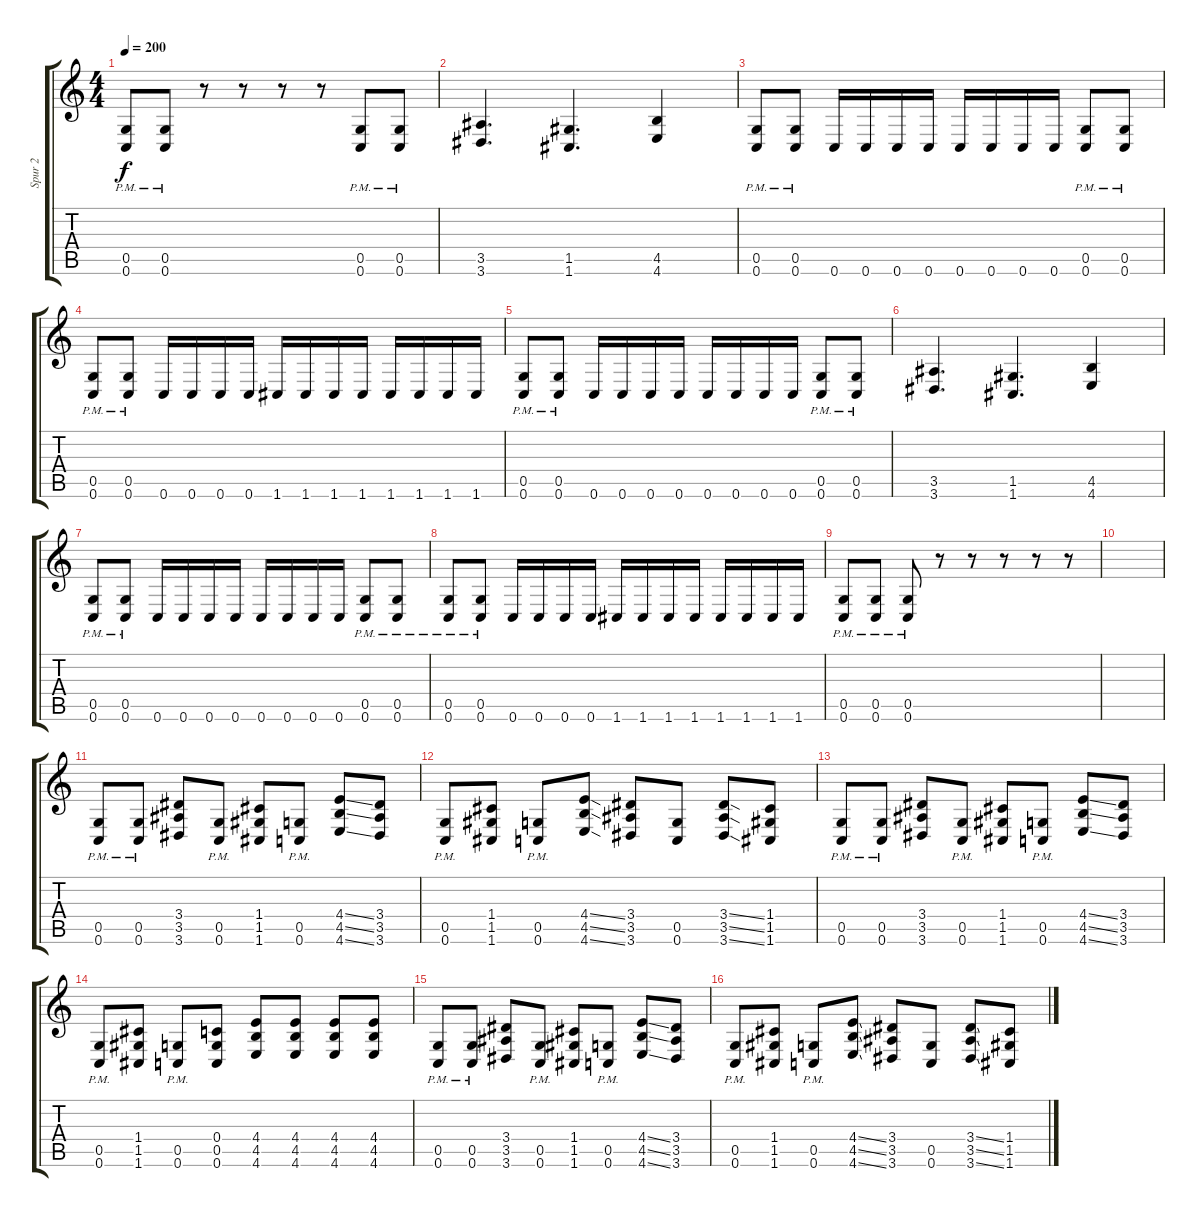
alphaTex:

\track ("Spur 2" "Spur 2") {instrument distortionguitar}
\staff {score tabs}
\tuning (D4 A3 F3 C3 G2 C2) {hide}
\ts (4 4)
\tempo 200
\clef g2
\ks c
(0.5{pm} 0.6{pm}).8{dy f} (0.5{pm} 0.6{pm}).8 r.8 r.8 r.8 r.8 (0.5{pm} 0.6{pm}).8 (0.5{pm} 0.6{pm}).8 |
(3.5 3.6).4{d} (1.5 1.6).4{d} (4.5 4.6).4 |
(0.5{pm} 0.6{pm}).8 (0.5{pm} 0.6{pm}).8 0.6.16 0.6.16 0.6.16 0.6.16 0.6.16 0.6.16 0.6.16 0.6.16 (0.5{pm} 0.6{pm}).8 (0.5{pm} 0.6{pm}).8 |
(0.5{pm} 0.6{pm}).8 (0.5{pm} 0.6{pm}).8 0.6.16 0.6.16 0.6.16 0.6.16 1.6.16 1.6.16 1.6.16 1.6.16 1.6.16 1.6.16 1.6.16 1.6.16 |
(0.5{pm} 0.6{pm}).8 (0.5{pm} 0.6{pm}).8 0.6.16 0.6.16 0.6.16 0.6.16 0.6.16 0.6.16 0.6.16 0.6.16 (0.5{pm} 0.6{pm}).8 (0.5{pm} 0.6{pm}).8 |
(3.5 3.6).4{d} (1.5 1.6).4{d} (4.5 4.6).4 |
(0.5{pm} 0.6{pm}).8 (0.5{pm} 0.6{pm}).8 0.6.16 0.6.16 0.6.16 0.6.16 0.6.16 0.6.16 0.6.16 0.6.16 (0.5{pm} 0.6{pm}).8 (0.5{pm} 0.6{pm}).8 |
(0.5{pm} 0.6{pm}).8 (0.5{pm} 0.6{pm}).8 0.6.16 0.6.16 0.6.16 0.6.16 1.6.16 1.6.16 1.6.16 1.6.16 1.6.16 1.6.16 1.6.16 1.6.16 |
(0.5{pm} 0.6{pm}).8 (0.5{pm} 0.6{pm}).8 (0.5{pm} 0.6{pm}).8 r.8 r.8 r.8 r.8 r.8 |
|
(0.5{pm} 0.6{pm}).8 (0.5{pm} 0.6{pm}).8 (3.4 3.5 3.6).8 (0.5{pm} 0.6{pm}).8 (1.4 1.5 1.6).8 (0.5{pm} 0.6{pm}).8 (4.4{ss} 4.5{ss} 4.6{ss}).8 (3.4 3.5 3.6).8 |
(0.5{pm} 0.6{pm}).8 (1.4 1.5 1.6).8 (0.5 0.6{pm}).8 (4.4{ss} 4.5{ss} 4.6{ss}).8 (3.4 3.5 3.6).8 (0.5 0.6).8 (3.4{ss} 3.5{ss} 3.6{ss}).8 (1.4 1.5 1.6).8 |
(0.5{pm} 0.6{pm}).8 (0.5{pm} 0.6{pm}).8 (3.4 3.5 3.6).8 (0.5{pm} 0.6{pm}).8 (1.4 1.5 1.6).8 (0.5{pm} 0.6{pm}).8 (4.4{ss} 4.5{ss} 4.6{ss}).8 (3.4 3.5 3.6).8 |
(0.5{pm} 0.6{pm}).8 (1.4 1.5 1.6).8 (0.5 0.6{pm}).8 (0.4 0.5 0.6).8 (4.4 4.5 4.6).8 (4.4 4.5 4.6).8 (4.4 4.5 4.6).8 (4.4 4.5 4.6).8 |
(0.5{pm} 0.6{pm}).8 (0.5{pm} 0.6{pm}).8 (3.4 3.5 3.6).8 (0.5{pm} 0.6{pm}).8 (1.4 1.5 1.6).8 (0.5{pm} 0.6{pm}).8 (4.4{ss} 4.5{ss} 4.6{ss}).8 (3.4 3.5 3.6).8 |
(0.5{pm} 0.6{pm}).8 (1.4 1.5 1.6).8 (0.5 0.6{pm}).8 (4.4{ss} 4.5{ss} 4.6{ss}).8 (3.4 3.5 3.6).8 (0.5 0.6).8 (3.4{ss} 3.5{ss} 3.6{ss}).8 (1.4 1.5 1.6).8
